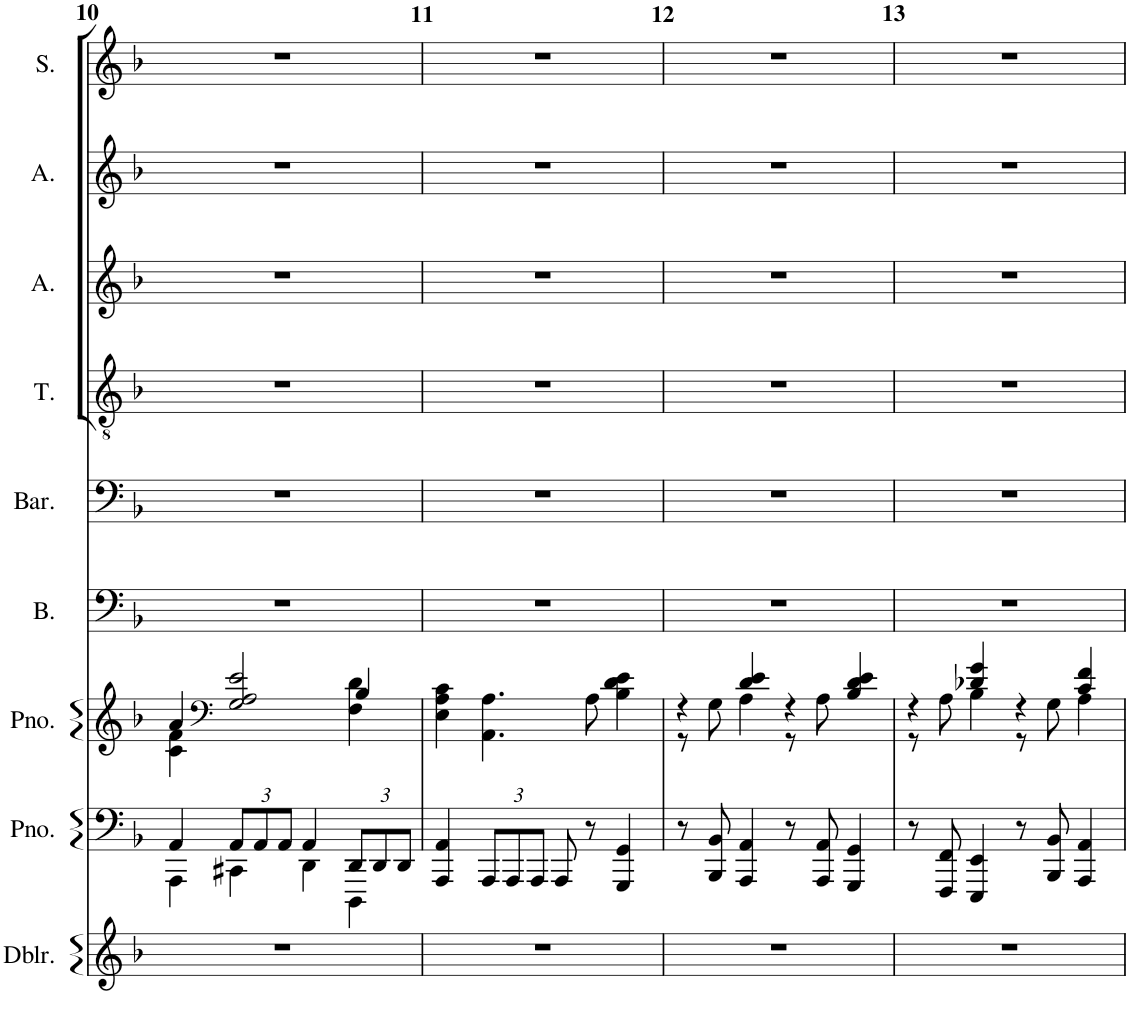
**kern	**kern	**kern	**kern	**kern	**kern	**kern	**kern	**kern
*part9	*part8	*part7	*part6	*part5	*part4	*part3	*part2	*part1
*staff9	*staff8	*staff7	*staff6	*staff5	*staff4	*staff3	*staff2	*staff1
*I"Doubler	*I"Piano	*I"Piano	*I"Bass	*I"Baritone	*I"Tenor	*I"Alto	*I"Alto	*I"Soprano
*I'Dblr.	*I'Pno.	*I'Pno.	*I'B.	*I'Bar.	*I'T.	*I'A.	*I'A.	*I'S.
!!LO:PB:g=z
*clefG2	*clefF4	*clefG2	*clefF4	*clefF4	*clefGv2	*clefG2	*clefG2	*clefG2
*k[b-]	*k[b-]	*k[b-]	*k[b-]	*k[b-]	*k[b-]	*k[b-]	*k[b-]	*k[b-]
*M4/4	*M4/4	*M4/4	*M4/4	*M4/4	*M4/4	*M4/4	*M4/4	*M4/4
*met(c)	*met(c)	*met(c)	*met(c)	*met(c)	*met(c)	*met(c)	*met(c)	*met(c)
=10	=10	=10	=10	=10	=10	=10	=10	=10
*	*^	*^	*	*	*	*	*	*
1r	4AA/	4AAA\	4a/	4c\ 4f\	1r	1r	1r	1r	1r	1r
*	*	*	*clefF4	*	*	*	*	*	*	*
*	*Xbrackettup	*	*	*	*	*	*	*	*	*
.	12AA/L	4CC#X\	2G/ 2A/ 2e/	2ryy	.	.	.	.	.	.
.	12AA/	.	.	.	.	.	.	.	.	.
.	12AA/J	.	.	.	.	.	.	.	.	.
.	4AA/	4DD\	.	.	.	.	.	.	.	.
.	12DD/L	4DDD\	4B-/	4F\ 4d\	.	.	.	.	.	.
.	12DD/	.	.	.	.	.	.	.	.	.
.	12DD/J	.	.	.	.	.	.	.	.	.
*	*v	*v	*	*	*	*	*	*	*	*
*	*	*v	*v	*	*	*	*	*	*
=11	=11	=11	=11	=11	=11	=11	=11	=11
1r	4AAA/ 4AA/	4E\ 4A\ 4c\	1r	1r	1r	1r	1r	1r
.	12AAA/L	4.AA\ 4.A\	.	.	.	.	.	.
.	12AAA/	.	.	.	.	.	.	.
.	12AAA/J	.	.	.	.	.	.	.
.	8AAA/	.	.	.	.	.	.	.
.	8r	8A\	.	.	.	.	.	.
.	4GGG/ 4GG/	4B-\ 4d\ 4e\	.	.	.	.	.	.
=12	=12	=12	=12	=12	=12	=12	=12	=12
*	*	*^	*	*	*	*	*	*
1r	8r	4r	8r	1r	1r	1r	1r	1r	1r
.	8BBB-/ 8BB-/	.	8G\	.	.	.	.	.	.
.	4AAA/ 4AA/	4d/ 4e/	4A\	.	.	.	.	.	.
.	8r	4r	8r	.	.	.	.	.	.
.	8AAA/ 8AA/	.	8A\	.	.	.	.	.	.
.	4GGG/ 4GG/	4B-/ 4d/ 4e/	4ryy	.	.	.	.	.	.
=13	=13	=13	=13	=13	=13	=13	=13	=13	=13
1r	8r	4r	8r	1r	1r	1r	1r	1r	1r
.	8FFF/ 8FF/	.	8A\	.	.	.	.	.	.
.	4EEE/ 4EE/	4d-X/ 4g/	4B-\	.	.	.	.	.	.
.	8r	4r	8r	.	.	.	.	.	.
.	8BBB-/ 8BB-/	.	8G\	.	.	.	.	.	.
.	4AAA/ 4AA/	4c/ 4f/	4A\	.	.	.	.	.	.
*	*	*v	*v	*	*	*	*	*	*
=	=	=	=	=	=	=	=	=
*-	*-	*-	*-	*-	*-	*-	*-	*-
